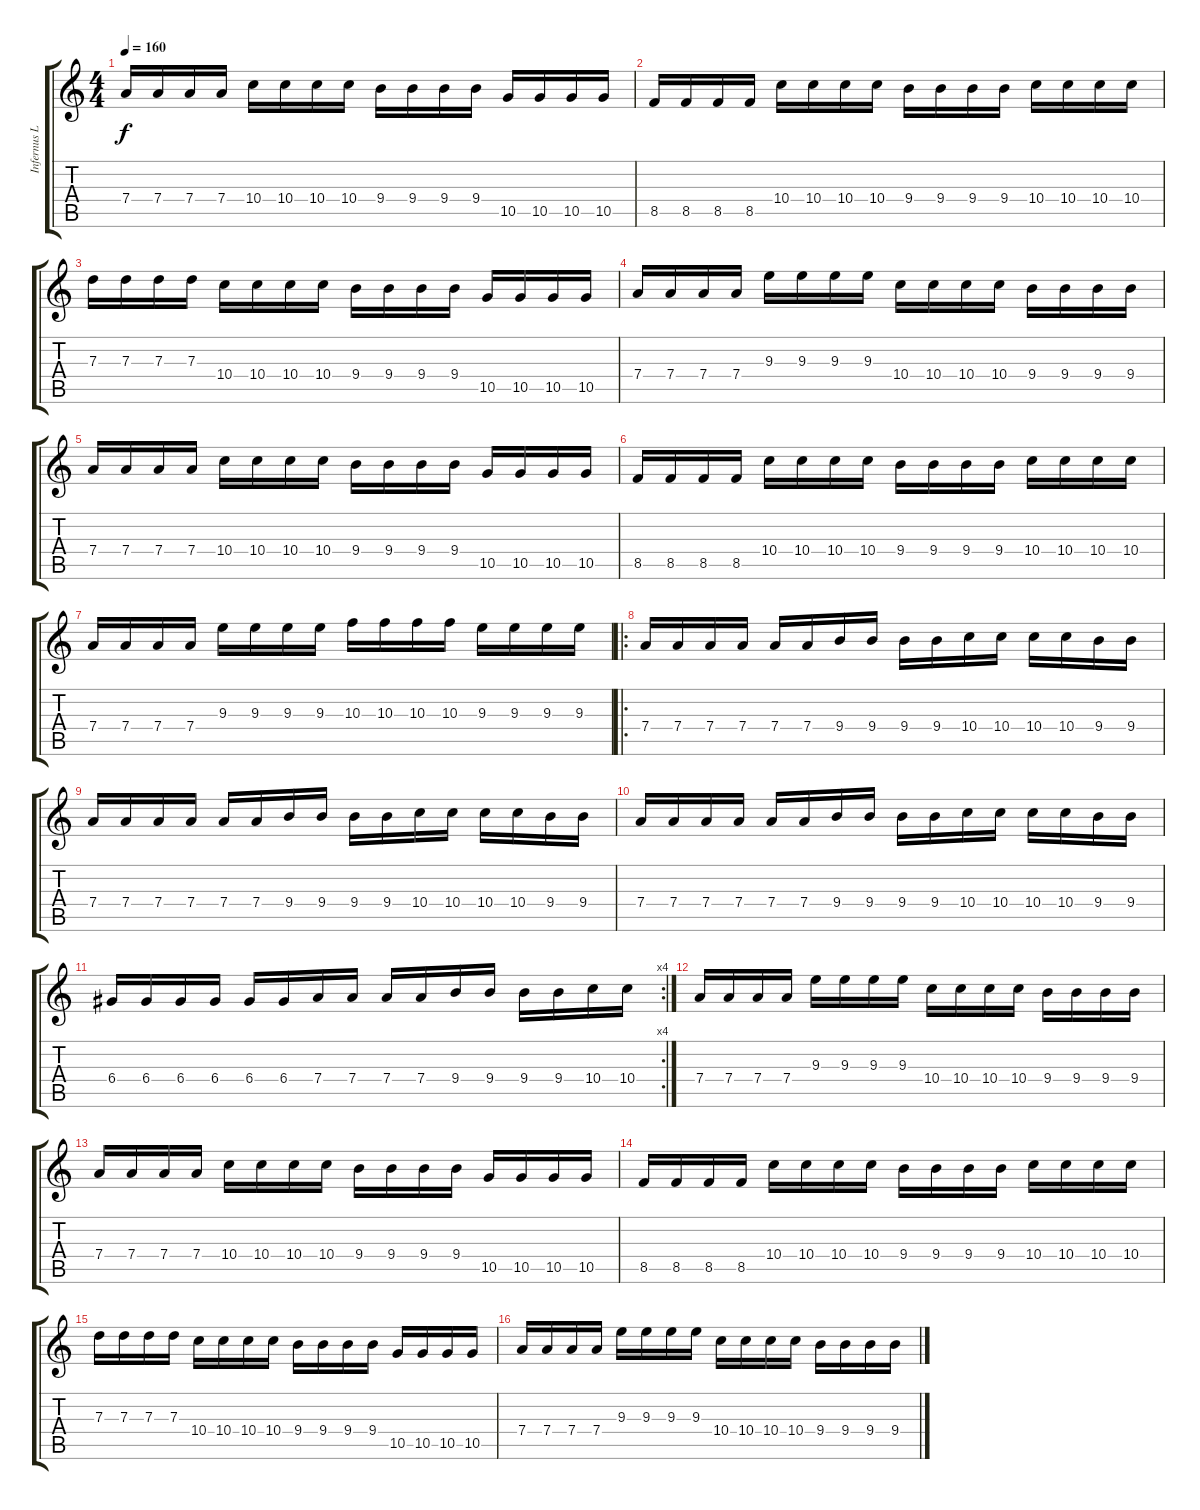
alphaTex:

\track ("Infernus Lead" "Infernus L") {instrument overdrivenguitar}
\staff {score tabs}
\tuning (E4 B3 G3 D3 A2 E2) {hide}
\ts (4 4)
\tempo 160
\clef g2
\ks c
7.4.16{dy f} 7.4.16 7.4.16 7.4.16 10.4.16 10.4.16 10.4.16 10.4.16 9.4.16 9.4.16 9.4.16 9.4.16 10.5.16 10.5.16 10.5.16 10.5.16 |
8.5.16 8.5.16 8.5.16 8.5.16 10.4.16 10.4.16 10.4.16 10.4.16 9.4.16 9.4.16 9.4.16 9.4.16 10.4.16 10.4.16 10.4.16 10.4.16 |
7.3.16 7.3.16 7.3.16 7.3.16 10.4.16 10.4.16 10.4.16 10.4.16 9.4.16 9.4.16 9.4.16 9.4.16 10.5.16 10.5.16 10.5.16 10.5.16 |
7.4.16 7.4.16 7.4.16 7.4.16 9.3.16 9.3.16 9.3.16 9.3.16 10.4.16 10.4.16 10.4.16 10.4.16 9.4.16 9.4.16 9.4.16 9.4.16 |
7.4.16 7.4.16 7.4.16 7.4.16 10.4.16 10.4.16 10.4.16 10.4.16 9.4.16 9.4.16 9.4.16 9.4.16 10.5.16 10.5.16 10.5.16 10.5.16 |
8.5.16 8.5.16 8.5.16 8.5.16 10.4.16 10.4.16 10.4.16 10.4.16 9.4.16 9.4.16 9.4.16 9.4.16 10.4.16 10.4.16 10.4.16 10.4.16 |
7.4.16 7.4.16 7.4.16 7.4.16 9.3.16 9.3.16 9.3.16 9.3.16 10.3.16 10.3.16 10.3.16 10.3.16 9.3.16 9.3.16 9.3.16 9.3.16 |
\ro
7.4.16 7.4.16 7.4.16 7.4.16 7.4.16 7.4.16 9.4.16 9.4.16 9.4.16 9.4.16 10.4.16 10.4.16 10.4.16 10.4.16 9.4.16 9.4.16 |
7.4.16 7.4.16 7.4.16 7.4.16 7.4.16 7.4.16 9.4.16 9.4.16 9.4.16 9.4.16 10.4.16 10.4.16 10.4.16 10.4.16 9.4.16 9.4.16 |
7.4.16 7.4.16 7.4.16 7.4.16 7.4.16 7.4.16 9.4.16 9.4.16 9.4.16 9.4.16 10.4.16 10.4.16 10.4.16 10.4.16 9.4.16 9.4.16 |
\rc 4
6.4.16 6.4.16 6.4.16 6.4.16 6.4.16 6.4.16 7.4.16 7.4.16 7.4.16 7.4.16 9.4.16 9.4.16 9.4.16 9.4.16 10.4.16 10.4.16 |
7.4.16 7.4.16 7.4.16 7.4.16 9.3.16 9.3.16 9.3.16 9.3.16 10.4.16 10.4.16 10.4.16 10.4.16 9.4.16 9.4.16 9.4.16 9.4.16 |
7.4.16 7.4.16 7.4.16 7.4.16 10.4.16 10.4.16 10.4.16 10.4.16 9.4.16 9.4.16 9.4.16 9.4.16 10.5.16 10.5.16 10.5.16 10.5.16 |
8.5.16 8.5.16 8.5.16 8.5.16 10.4.16 10.4.16 10.4.16 10.4.16 9.4.16 9.4.16 9.4.16 9.4.16 10.4.16 10.4.16 10.4.16 10.4.16 |
7.3.16 7.3.16 7.3.16 7.3.16 10.4.16 10.4.16 10.4.16 10.4.16 9.4.16 9.4.16 9.4.16 9.4.16 10.5.16 10.5.16 10.5.16 10.5.16 |
7.4.16 7.4.16 7.4.16 7.4.16 9.3.16 9.3.16 9.3.16 9.3.16 10.4.16 10.4.16 10.4.16 10.4.16 9.4.16 9.4.16 9.4.16 9.4.16
